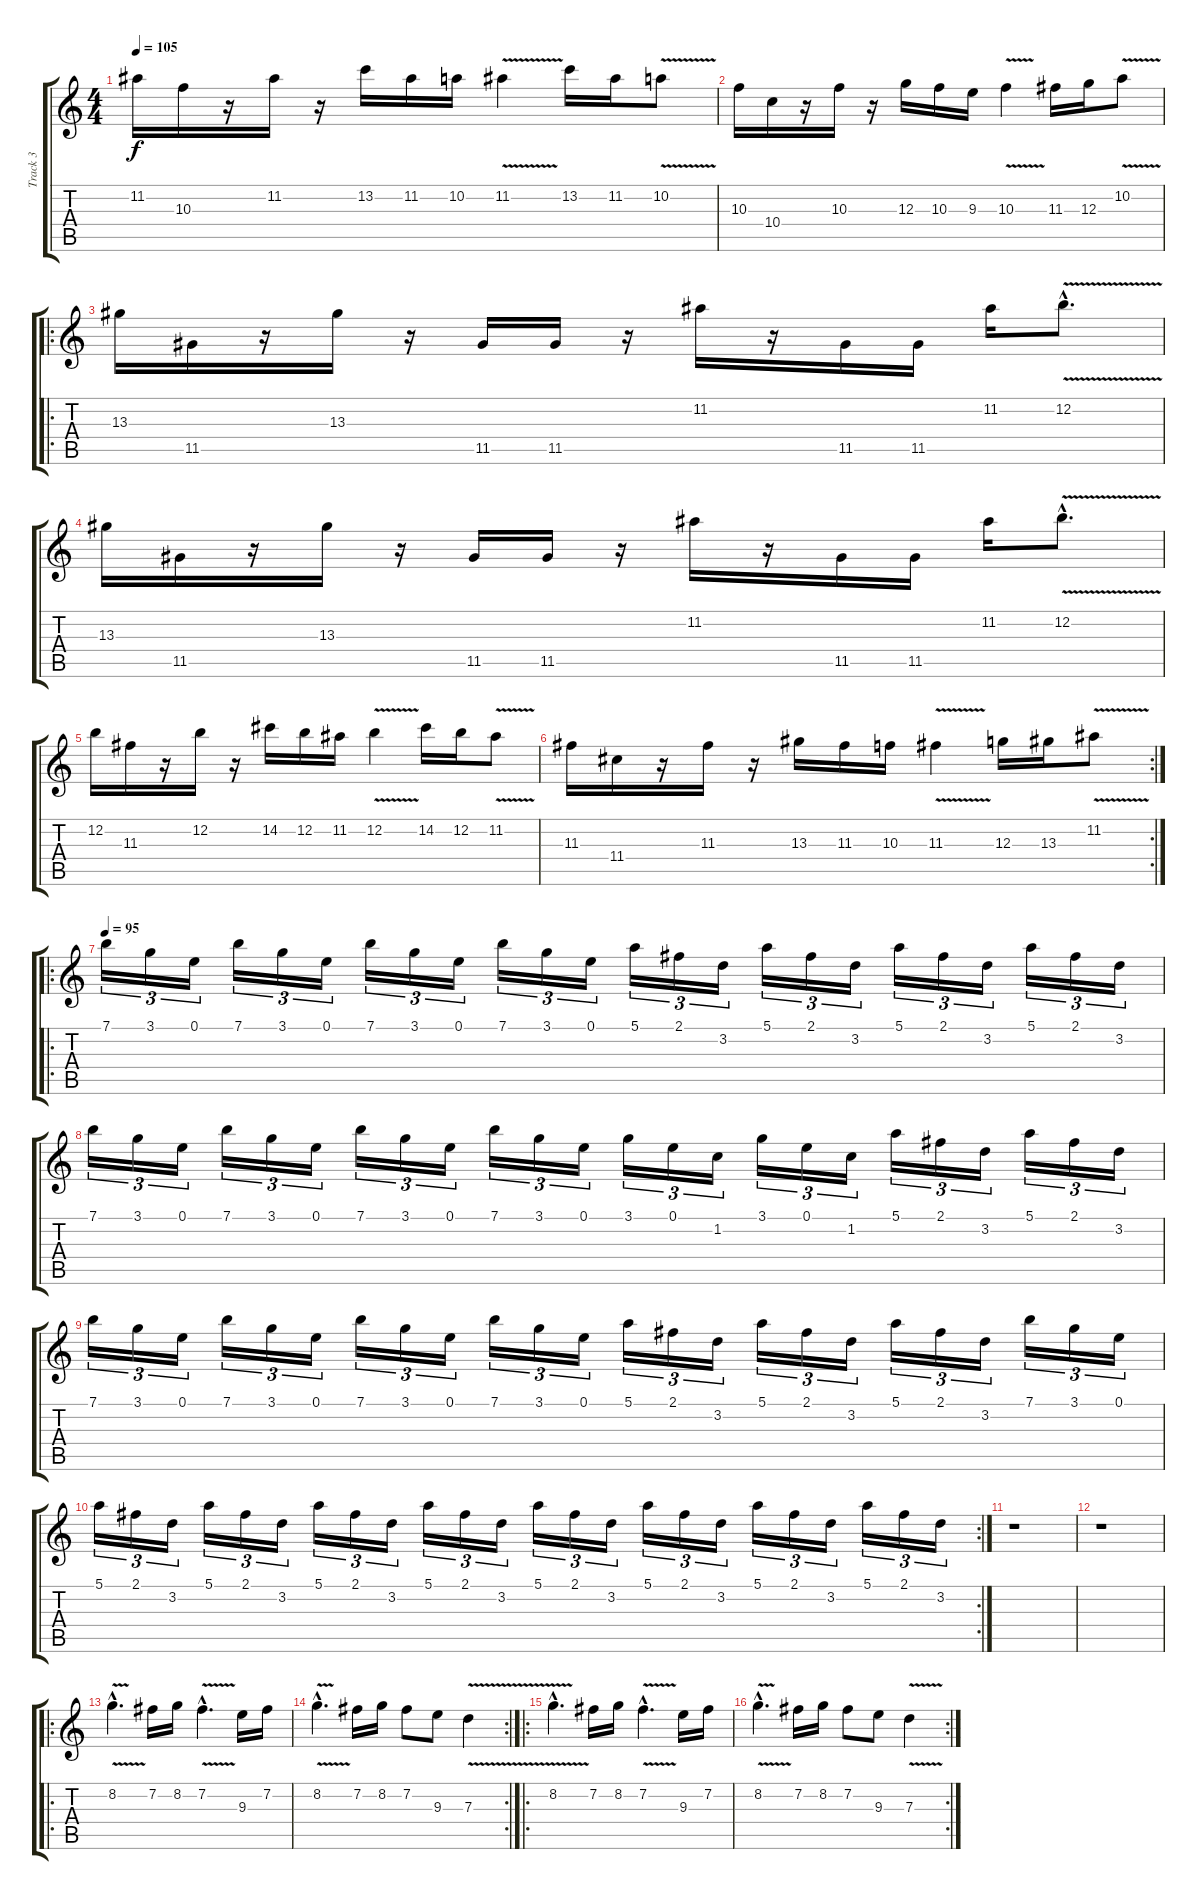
\track ("Track 3" "Track 3") {instrument distortionguitar}
\staff {score tabs}
\tuning (E4 B3 G3 D3 A2 E2) {hide}
\ts (4 4)
\tempo 105
\clef g2
\ks c
11.2.16{dy f} 10.3.16 r.16 11.2.16 r.16 13.2.16 11.2.16 10.2.16 11.2{v}.4 13.2.16 11.2.16 10.2{v}.8 |
10.3.16 10.4.16 r.16 10.3.16 r.16 12.3.16 10.3.16 9.3.16 10.3{v}.4 11.3.16 12.3.16 10.2{v}.8 |
\ro
13.3.16 11.5.16 r.16 13.3.16 r.16 11.5.16 11.5.16 r.16 11.2.16 r.16 11.5.16 11.5.16 11.2.16 12.2{v hac}.8{d} |
13.3.16 11.5.16 r.16 13.3.16 r.16 11.5.16 11.5.16 r.16 11.2.16 r.16 11.5.16 11.5.16 11.2.16 12.2{v hac}.8{d} |
12.2.16 11.3.16 r.16 12.2.16 r.16 14.2.16 12.2.16 11.2.16 12.2{v}.4 14.2.16 12.2.16 11.2{v}.8 |
\rc 2
11.3.16 11.4.16 r.16 11.3.16 r.16 13.3.16 11.3.16 10.3.16 11.3{v}.4 12.3.16 13.3.16 11.2{v}.8 |
\ro
\tempo 95
7.1.16{tu (3 2)} 3.1.16{tu (3 2)} 0.1.16{tu (3 2)} 7.1.16{tu (3 2)} 3.1.16{tu (3 2)} 0.1.16{tu (3 2)} 7.1.16{tu (3 2)} 3.1.16{tu (3 2)} 0.1.16{tu (3 2)} 7.1.16{tu (3 2)} 3.1.16{tu (3 2)} 0.1.16{tu (3 2)} 5.1.16{tu (3 2)} 2.1.16{tu (3 2)} 3.2.16{tu (3 2)} 5.1.16{tu (3 2)} 2.1.16{tu (3 2)} 3.2.16{tu (3 2)} 5.1.16{tu (3 2)} 2.1.16{tu (3 2)} 3.2.16{tu (3 2)} 5.1.16{tu (3 2)} 2.1.16{tu (3 2)} 3.2.16{tu (3 2)} |
7.1.16{tu (3 2)} 3.1.16{tu (3 2)} 0.1.16{tu (3 2)} 7.1.16{tu (3 2)} 3.1.16{tu (3 2)} 0.1.16{tu (3 2)} 7.1.16{tu (3 2)} 3.1.16{tu (3 2)} 0.1.16{tu (3 2)} 7.1.16{tu (3 2)} 3.1.16{tu (3 2)} 0.1.16{tu (3 2)} 3.1.16{tu (3 2)} 0.1.16{tu (3 2)} 1.2.16{tu (3 2)} 3.1.16{tu (3 2)} 0.1.16{tu (3 2)} 1.2.16{tu (3 2)} 5.1.16{tu (3 2)} 2.1.16{tu (3 2)} 3.2.16{tu (3 2)} 5.1.16{tu (3 2)} 2.1.16{tu (3 2)} 3.2.16{tu (3 2)} |
7.1.16{tu (3 2)} 3.1.16{tu (3 2)} 0.1.16{tu (3 2)} 7.1.16{tu (3 2)} 3.1.16{tu (3 2)} 0.1.16{tu (3 2)} 7.1.16{tu (3 2)} 3.1.16{tu (3 2)} 0.1.16{tu (3 2)} 7.1.16{tu (3 2)} 3.1.16{tu (3 2)} 0.1.16{tu (3 2)} 5.1.16{tu (3 2)} 2.1.16{tu (3 2)} 3.2.16{tu (3 2)} 5.1.16{tu (3 2)} 2.1.16{tu (3 2)} 3.2.16{tu (3 2)} 5.1.16{tu (3 2)} 2.1.16{tu (3 2)} 3.2.16{tu (3 2)} 7.1.16{tu (3 2)} 3.1.16{tu (3 2)} 0.1.16{tu (3 2)} |
\rc 2
5.1.16{tu (3 2)} 2.1.16{tu (3 2)} 3.2.16{tu (3 2)} 5.1.16{tu (3 2)} 2.1.16{tu (3 2)} 3.2.16{tu (3 2)} 5.1.16{tu (3 2)} 2.1.16{tu (3 2)} 3.2.16{tu (3 2)} 5.1.16{tu (3 2)} 2.1.16{tu (3 2)} 3.2.16{tu (3 2)} 5.1.16{tu (3 2)} 2.1.16{tu (3 2)} 3.2.16{tu (3 2)} 5.1.16{tu (3 2)} 2.1.16{tu (3 2)} 3.2.16{tu (3 2)} 5.1.16{tu (3 2)} 2.1.16{tu (3 2)} 3.2.16{tu (3 2)} 5.1.16{tu (3 2)} 2.1.16{tu (3 2)} 3.2.16{tu (3 2)} |
r.1 |
r.1 |
\ro
8.2{v hac}.4{d} 7.2.16 8.2.16 7.2{v hac}.4{d} 9.3.16 7.2.16 |
\rc 2
8.2{v hac}.4{d} 7.2.16 8.2.16 7.2.8 9.3.8 7.3{v}.4 |
\ro
8.2{v hac}.4{d} 7.2.16 8.2.16 7.2{v hac}.4{d} 9.3.16 7.2.16 |
\rc 2
8.2{v hac}.4{d} 7.2.16 8.2.16 7.2.8 9.3.8 7.3{v}.4
